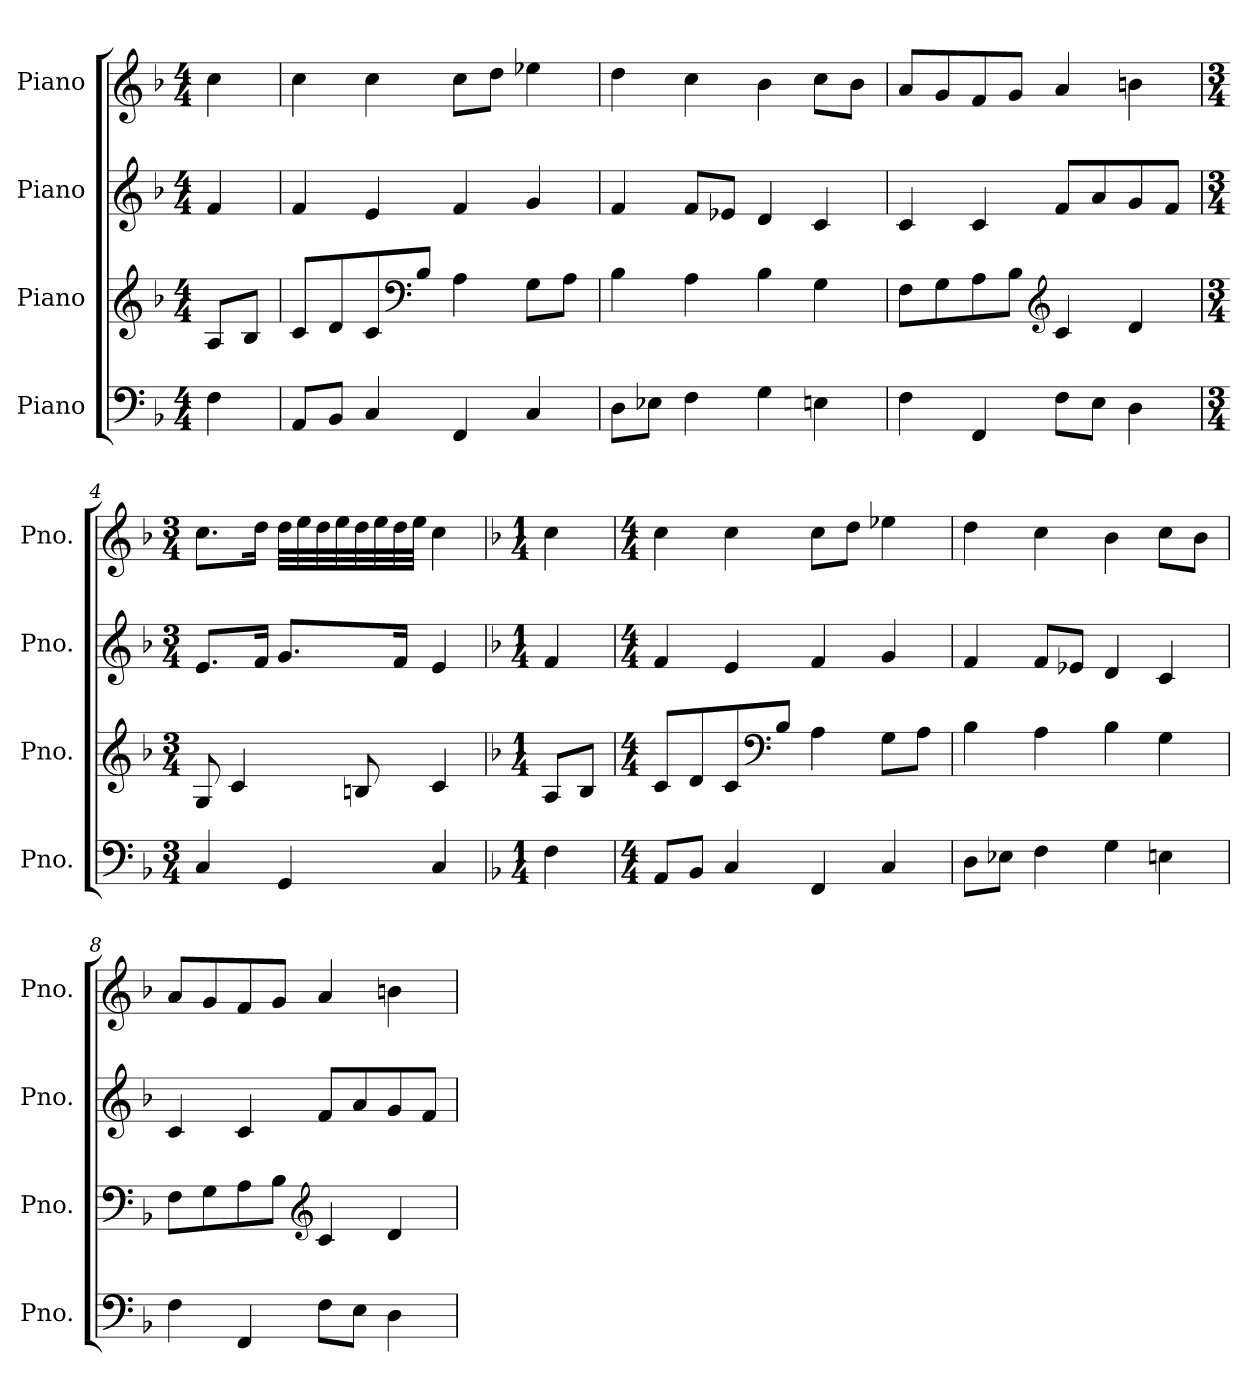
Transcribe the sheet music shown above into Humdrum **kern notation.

**kern	**kern	**kern	**kern
*part4	*part3	*part2	*part1
*staff4	*staff3	*staff2	*staff1
*I"Piano	*I"Piano	*I"Piano	*I"Piano
*I'Pno.	*I'Pno.	*I'Pno.	*I'Pno.
*clefF4	*clefG2	*clefG2	*clefG2
*k[b-]	*k[b-]	*k[b-]	*k[b-]
*M4/4	*M4/4	*M4/4	*M4/4
*MM120	*MM120	*MM120	*MM120
=	=	=	=
4F\	8A/L	4f/	4cc\
.	8B-/J	.	.
=1	=1	=1	=1
8AA/L	8c/L	4f/	4cc\
8BB-/J	8d/	.	.
4C/	8c/	4e/	4cc\
*	*clefF4	*	*
.	8B-/J	.	.
4FF/	4A\	4f/	8cc\L
.	.	.	8dd\J
4C/	8G\L	4g/	4ee-X\
.	8A\J	.	.
=2	=2	=2	=2
8D\L	4B-\	4f/	4dd\
8E-X\J	.	.	.
4F\	4A\	8f/L	4cc\
.	.	8e-X/J	.
4G\	4B-\	4d/	4b-\
4En\	4G\	4c/	8cc\L
.	.	.	8b-\J
=3	=3	=3	=3
4F\	8F\L	4c/	8a/L
.	8G\	.	8g/
4FF/	8A\	4c/	8f/
.	8B-\J	.	8g/J
*	*clefG2	*	*
8F\L	4c/	8f/L	4a/
8E\J	.	8a/	.
4D\	4d/	8g/	4bn\
.	.	8f/J	.
!!LO:LB:g=z
=4	=4	=4	=4
*M3/4	*M3/4	*M3/4	*M3/4
4C/	8G/	8.e/L	8.cc\L
.	4c/	.	.
.	.	16f/Jk	16dd\Jk
4GG/	.	8.g/L	32dd\LLL
.	.	.	32ee\
.	.	.	32dd\
.	.	.	32ee\
.	8Bn/	.	32dd\
.	.	.	32ee\
.	.	16f/Jk	32dd\
.	.	.	32ee\JJJ
4C/	4c/	4e/	4cc\
=5	=5	=5	=5
*k[b-]	*k[b-]	*k[b-]	*k[b-]
*M1/4	*M1/4	*M1/4	*M1/4
4F\	8A/L	4f/	4cc\
.	8B-/J	.	.
=6	=6	=6	=6
*M4/4	*M4/4	*M4/4	*M4/4
8AA/L	8c/L	4f/	4cc\
8BB-/J	8d/	.	.
4C/	8c/	4e/	4cc\
*	*clefF4	*	*
.	8B-/J	.	.
4FF/	4A\	4f/	8cc\L
.	.	.	8dd\J
4C/	8G\L	4g/	4ee-X\
.	8A\J	.	.
=7	=7	=7	=7
8D\L	4B-\	4f/	4dd\
8E-X\J	.	.	.
4F\	4A\	8f/L	4cc\
.	.	8e-X/J	.
4G\	4B-\	4d/	4b-\
4En\	4G\	4c/	8cc\L
.	.	.	8b-\J
!!LO:LB:g=z
=8	=8	=8	=8
4F\	8F\L	4c/	8a/L
.	8G\	.	8g/
4FF/	8A\	4c/	8f/
.	8B-\J	.	8g/J
*	*clefG2	*	*
8F\L	4c/	8f/L	4a/
8E\J	.	8a/	.
4D\	4d/	8g/	4bn\
.	.	8f/J	.
=	=	=	=
*-	*-	*-	*-
